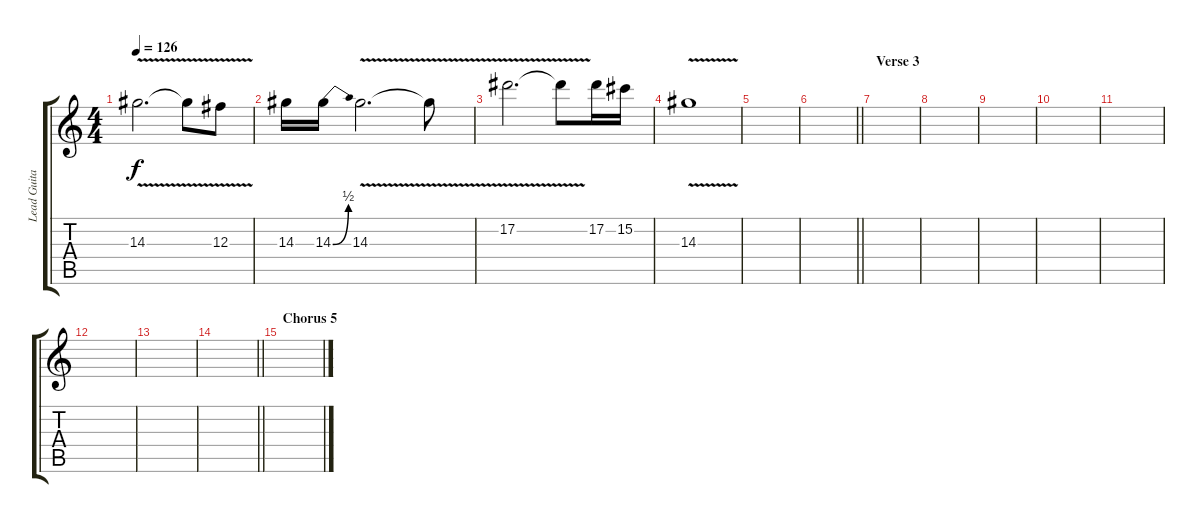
\track ("Lead Guitar" "Lead Guita") {instrument distortionguitar}
\staff {score tabs}
\tuning (Eb4 Bb3 Gb3 Db3 Ab2 Db2) {hide}
\ts (4 4)
\tempo 126
\clef g2
\ks c
14.3{v}.2{d dy f} 14.3{t}.8 12.3{v}.8 |
14.3.16 14.3{be (bend 0 0 60 2)}.16 14.3{v}.2{d} 14.3{t}.8 |
17.2{v}.2{d} 17.2{t}.8 17.2.16 15.2.16 |
14.3{v}.1 |
|
\barLineRight lightlight
|
\section ("" "Verse 3")
|
|
|
|
|
|
|
\barLineRight lightlight
|
\section ("" "Chorus 5")
